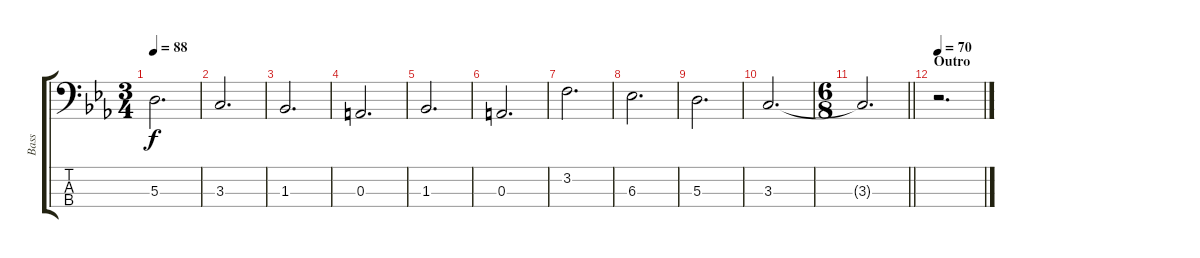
\track ("Bass" "Bass") {instrument electricbassfinger}
\staff {score tabs}
\tuning (G2 D2 A1 E1) {hide}
\ts (3 4)
\tempo 88
\clef f4
\ks cminor
5.3.2{d dy f} |
3.3.2{d} |
1.3.2{d} |
0.3.2{d} |
1.3.2{d} |
0.3.2{d} |
3.2.2{d} |
6.3.2{d} |
5.3.2{d} |
3.3.2{d} |
\ts (6 8)
\barLineRight lightlight
3.3{t}.2{d} |
\section ("" "Outro")
\tempo 70
r.2{d}
